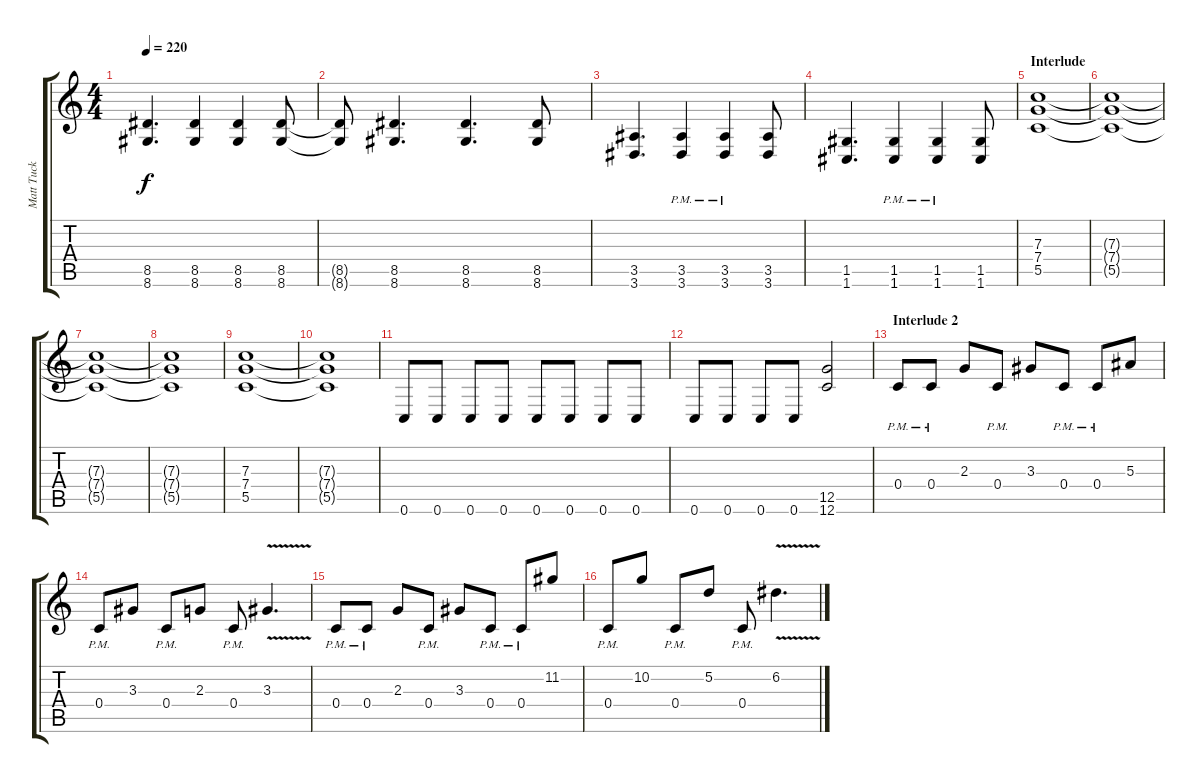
\track ("Matt Tuck" "Matt Tuck") {instrument distortionguitar}
\staff {score tabs}
\tuning (D4 A3 F3 C3 G2 C2) {hide}
\ts (4 4)
\tempo 220
\clef g2
\ks c
(8.5 8.6).4{d dy f} (8.5 8.6).4 (8.5 8.6).4 (8.5 8.6).8 |
(8.5{t} 8.6{t}).8 (8.5 8.6).4{d} (8.5 8.6).4{d} (8.5 8.6).8 |
(3.5 3.6).4{d} (3.5{pm} 3.6{pm}).4 (3.5{pm} 3.6{pm}).4 (3.5 3.6).8 |
(1.5 1.6).4{d} (1.5{pm} 1.6{pm}).4 (1.5{pm} 1.6{pm}).4 (1.5 1.6).8 |
\section ("" "Interlude")
(7.3 7.4 5.5).1 |
(7.3{t} 7.4{t} 5.5{t}).1 |
(7.3{t} 7.4{t} 5.5{t}).1 |
(7.3{t} 7.4{t} 5.5{t}).1 |
(7.3 7.4 5.5).1 |
(7.3{t} 7.4{t} 5.5{t}).1 |
0.6.8 0.6.8 0.6.8 0.6.8 0.6.8 0.6.8 0.6.8 0.6.8 |
0.6.8 0.6.8 0.6.8 0.6.8 (12.5 12.6).2 |
\section ("" "Interlude 2")
0.4{pm}.8 0.4{pm}.8 2.3.8 0.4{pm}.8 3.3.8 0.4{pm}.8 0.4{pm}.8 5.3.8 |
0.4{pm}.8 3.3.8 0.4{pm}.8 2.3.8 0.4{pm}.8 3.3{v}.4{d} |
0.4{pm}.8 0.4{pm}.8 2.3.8 0.4{pm}.8 3.3.8 0.4{pm}.8 0.4{pm}.8 11.2.8 |
0.4{pm}.8 10.2.8 0.4{pm}.8 5.2.8 0.4{pm}.8 6.2{v}.4{d}
